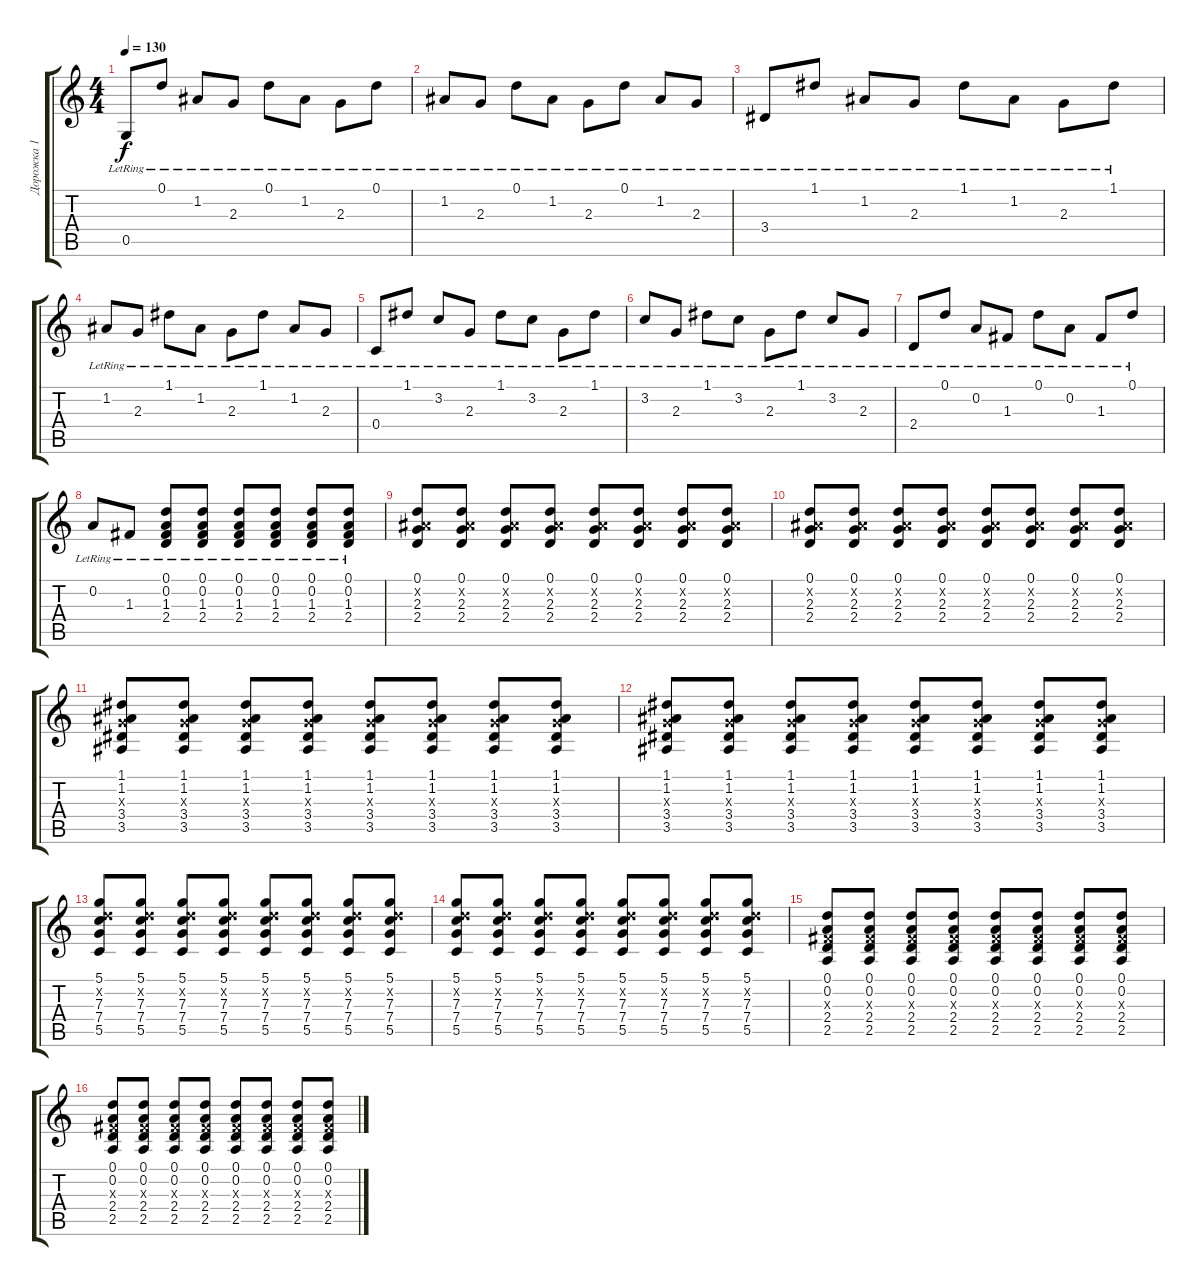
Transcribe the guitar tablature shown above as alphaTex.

\track ("Дорожка 1" "Дорожка 1") {instrument acousticguitarsteel}
\staff {score tabs}
\tuning (D4 A3 F3 C3 G2 C2) {hide}
\ts (4 4)
\tempo 130
\clef g2
\ks c
0.5{lr}.8{dy f} 0.1{lr}.8 1.2{lr}.8 2.3{lr}.8 0.1{lr}.8 1.2{lr}.8 2.3{lr}.8 0.1{lr}.8 |
1.2{lr}.8 2.3{lr}.8 0.1{lr}.8 1.2{lr}.8 2.3{lr}.8 0.1{lr}.8 1.2{lr}.8 2.3{lr}.8 |
3.4{lr}.8 1.1{lr}.8 1.2{lr}.8 2.3{lr}.8 1.1{lr}.8 1.2{lr}.8 2.3{lr}.8 1.1{lr}.8 |
1.2{lr}.8 2.3{lr}.8 1.1{lr}.8 1.2{lr}.8 2.3{lr}.8 1.1{lr}.8 1.2{lr}.8 2.3{lr}.8 |
0.4{lr}.8 1.1{lr}.8 3.2{lr}.8 2.3{lr}.8 1.1{lr}.8 3.2{lr}.8 2.3{lr}.8 1.1{lr}.8 |
3.2{lr}.8 2.3{lr}.8 1.1{lr}.8 3.2{lr}.8 2.3{lr}.8 1.1{lr}.8 3.2{lr}.8 2.3{lr}.8 |
2.4{lr}.8 0.1{lr}.8 0.2{lr}.8 1.3{lr}.8 0.1{lr}.8 0.2{lr}.8 1.3{lr}.8 0.1{lr}.8 |
0.2{lr}.8 1.3{lr}.8 (0.1{lr} 0.2{lr} 1.3{lr} 2.4{lr}).8 (0.1{lr} 0.2{lr} 1.3{lr} 2.4{lr}).8 (0.1{lr} 0.2{lr} 1.3{lr} 2.4{lr}).8 (0.1{lr} 0.2{lr} 1.3{lr} 2.4{lr}).8 (0.1{lr} 0.2{lr} 1.3{lr} 2.4{lr}).8 (0.1{lr} 0.2{lr} 1.3{lr} 2.4{lr}).8 |
(0.1 1.2{x} 2.3 2.4).8{instrument overdrivenguitar} (0.1 1.2{x} 2.3 2.4).8 (0.1 1.2{x} 2.3 2.4).8 (0.1 1.2{x} 2.3 2.4).8 (0.1 1.2{x} 2.3 2.4).8 (0.1 1.2{x} 2.3 2.4).8 (0.1 1.2{x} 2.3 2.4).8 (0.1 1.2{x} 2.3 2.4).8 |
(0.1 1.2{x} 2.3 2.4).8 (0.1 1.2{x} 2.3 2.4).8 (0.1 1.2{x} 2.3 2.4).8 (0.1 1.2{x} 2.3 2.4).8 (0.1 1.2{x} 2.3 2.4).8 (0.1 1.2{x} 2.3 2.4).8 (0.1 1.2{x} 2.3 2.4).8 (0.1 1.2{x} 2.3 2.4).8 |
(1.1 1.2 2.3{x} 3.4 3.5).8 (1.1 1.2 2.3{x} 3.4 3.5).8 (1.1 1.2 2.3{x} 3.4 3.5).8 (1.1 1.2 2.3{x} 3.4 3.5).8 (1.1 1.2 2.3{x} 3.4 3.5).8 (1.1 1.2 2.3{x} 3.4 3.5).8 (1.1 1.2 2.3{x} 3.4 3.5).8 (1.1 1.2 2.3{x} 3.4 3.5).8 |
(1.1 1.2 2.3{x} 3.4 3.5).8 (1.1 1.2 2.3{x} 3.4 3.5).8 (1.1 1.2 2.3{x} 3.4 3.5).8 (1.1 1.2 2.3{x} 3.4 3.5).8 (1.1 1.2 2.3{x} 3.4 3.5).8 (1.1 1.2 2.3{x} 3.4 3.5).8 (1.1 1.2 2.3{x} 3.4 3.5).8 (1.1 1.2 2.3{x} 3.4 3.5).8 |
(5.1 5.2{x} 7.3 7.4 5.5).8 (5.1 5.2{x} 7.3 7.4 5.5).8 (5.1 5.2{x} 7.3 7.4 5.5).8 (5.1 5.2{x} 7.3 7.4 5.5).8 (5.1 5.2{x} 7.3 7.4 5.5).8 (5.1 5.2{x} 7.3 7.4 5.5).8 (5.1 5.2{x} 7.3 7.4 5.5).8 (5.1 5.2{x} 7.3 7.4 5.5).8 |
(5.1 5.2{x} 7.3 7.4 5.5).8 (5.1 5.2{x} 7.3 7.4 5.5).8 (5.1 5.2{x} 7.3 7.4 5.5).8 (5.1 5.2{x} 7.3 7.4 5.5).8 (5.1 5.2{x} 7.3 7.4 5.5).8 (5.1 5.2{x} 7.3 7.4 5.5).8 (5.1 5.2{x} 7.3 7.4 5.5).8 (5.1 5.2{x} 7.3 7.4 5.5).8 |
(0.1 0.2 1.3{x} 2.4 2.5).8 (0.1 0.2 1.3{x} 2.4 2.5).8 (0.1 0.2 1.3{x} 2.4 2.5).8 (0.1 0.2 1.3{x} 2.4 2.5).8 (0.1 0.2 1.3{x} 2.4 2.5).8 (0.1 0.2 1.3{x} 2.4 2.5).8 (0.1 0.2 1.3{x} 2.4 2.5).8 (0.1 0.2 1.3{x} 2.4 2.5).8 |
(0.1 0.2 1.3{x} 2.4 2.5).8 (0.1 0.2 1.3{x} 2.4 2.5).8 (0.1 0.2 1.3{x} 2.4 2.5).8 (0.1 0.2 1.3{x} 2.4 2.5).8 (0.1 0.2 1.3{x} 2.4 2.5).8 (0.1 0.2 1.3{x} 2.4 2.5).8 (0.1 0.2 1.3{x} 2.4 2.5).8 (0.1 0.2 1.3{x} 2.4 2.5).8
